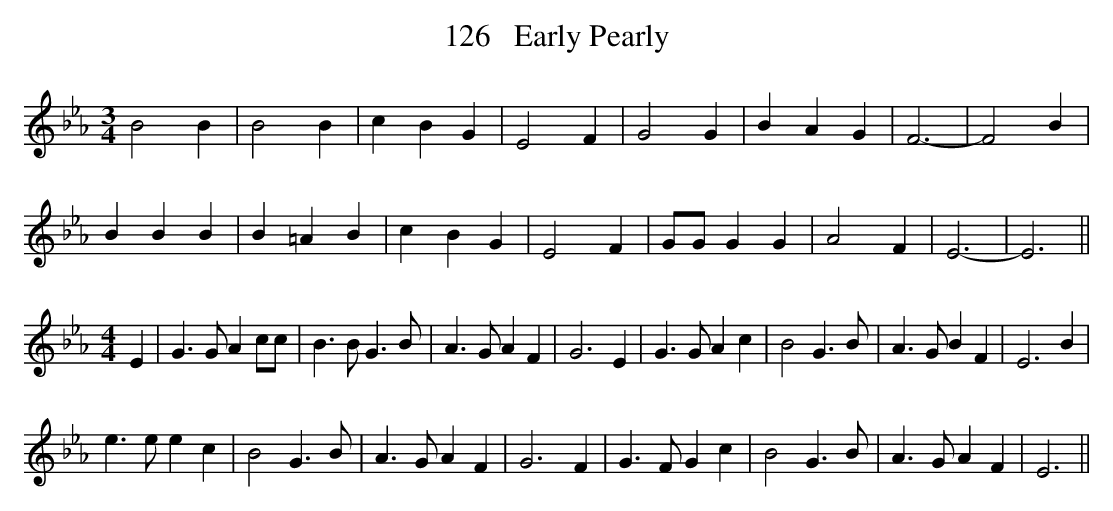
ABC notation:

X:1
T:126   Early Pearly
M:3/4
K:Eb
B4 B2|B4 B2|c2 B2 G2|E4 F2|G4 G2|B2 A2 G2|F6-|F4 B2|
B2 B2 B2|B2 =A2 B2|c2 B2 G2|E4 F2|GG G2 G2|A4 F2|E6-|E6 ||
M:4/4
E2|G3 G A2 cc|B3 B G3 B|A3 G A2 F2|G6 E2|G3 G A2 c2|B4 G3 B|A3 G B2 F2|E6 B2|
e3 e e2 c2|B4 G3 B|A3 G A2 F2|G6 F2|G3 F G2 c2|B4 G3 B|A3 G A2 F2|E6 ||
